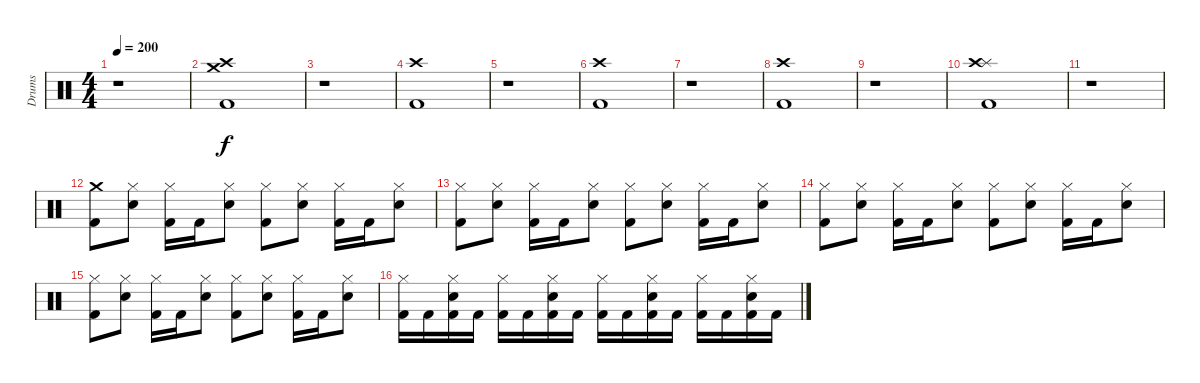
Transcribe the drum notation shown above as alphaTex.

\track ("Drums" "Drums") {instrument percussion}
\staff {score}
\articulation defaults
\ts (4 4)
\tempo 200
\clef neutral
\ks c
r.1{dy f} |
("Kick (hit) 2" "Crash medium (hit)" "Crash high (hit)").1 |
r.1 |
("Kick (hit) 2" "Crash high (hit)").1 |
r.1 |
("Kick (hit) 2" "Crash high (hit)").1 |
r.1 |
("Kick (hit) 2" "Crash high (hit)").1 |
r.1 |
("Kick (hit) 2" "Splash (hit)" "Crash high (hit)").1 |
r.1 |
("Kick (hit) 2" "Crash medium (hit)").8 ("Snare (hit) 2" "Hi-Hat (closed)").8 ("Kick (hit) 2" "Hi-Hat (closed)").16 "Kick (hit) 2".16 ("Snare (hit) 2" "Hi-Hat (closed)").8 ("Kick (hit) 2" "Hi-Hat (closed)").8 ("Snare (hit) 2" "Hi-Hat (closed)").8 ("Kick (hit) 2" "Hi-Hat (closed)").16 "Kick (hit) 2".16 ("Snare (hit) 2" "Hi-Hat (closed)").8 |
("Kick (hit) 2" "Hi-Hat (closed)").8 ("Snare (hit) 2" "Hi-Hat (closed)").8 ("Kick (hit) 2" "Hi-Hat (closed)").16 "Kick (hit) 2".16 ("Snare (hit) 2" "Hi-Hat (closed)").8 ("Kick (hit) 2" "Hi-Hat (closed)").8 ("Snare (hit) 2" "Hi-Hat (closed)").8 ("Kick (hit) 2" "Hi-Hat (closed)").16 "Kick (hit) 2".16 ("Snare (hit) 2" "Hi-Hat (closed)").8 |
("Kick (hit) 2" "Hi-Hat (closed)").8 ("Snare (hit) 2" "Hi-Hat (closed)").8 ("Kick (hit) 2" "Hi-Hat (closed)").16 "Kick (hit) 2".16 ("Snare (hit) 2" "Hi-Hat (closed)").8 ("Kick (hit) 2" "Hi-Hat (closed)").8 ("Snare (hit) 2" "Hi-Hat (closed)").8 ("Kick (hit) 2" "Hi-Hat (closed)").16 "Kick (hit) 2".16 ("Snare (hit) 2" "Hi-Hat (closed)").8 |
("Kick (hit) 2" "Hi-Hat (closed)").8 ("Snare (hit) 2" "Hi-Hat (closed)").8 ("Kick (hit) 2" "Hi-Hat (closed)").16 "Kick (hit) 2".16 ("Snare (hit) 2" "Hi-Hat (closed)").8 ("Kick (hit) 2" "Hi-Hat (closed)").8 ("Snare (hit) 2" "Hi-Hat (closed)").8 ("Kick (hit) 2" "Hi-Hat (closed)").16 "Kick (hit) 2".16 ("Snare (hit) 2" "Hi-Hat (closed)").8 |
("Kick (hit) 2" "Hi-Hat (closed)").16 "Kick (hit) 2".16 ("Kick (hit) 2" "Snare (hit) 2" "Hi-Hat (closed)").16 "Kick (hit) 2".16 ("Kick (hit) 2" "Hi-Hat (closed)").16 "Kick (hit) 2".16 ("Kick (hit) 2" "Snare (hit) 2" "Hi-Hat (closed)").16 "Kick (hit) 2".16 ("Kick (hit) 2" "Hi-Hat (closed)").16 "Kick (hit) 2".16 ("Kick (hit) 2" "Snare (hit) 2" "Hi-Hat (closed)").16 "Kick (hit) 2".16 ("Kick (hit) 2" "Hi-Hat (closed)").16 "Kick (hit) 2".16 ("Kick (hit) 2" "Snare (hit) 2" "Hi-Hat (closed)").16 "Kick (hit) 2".16
